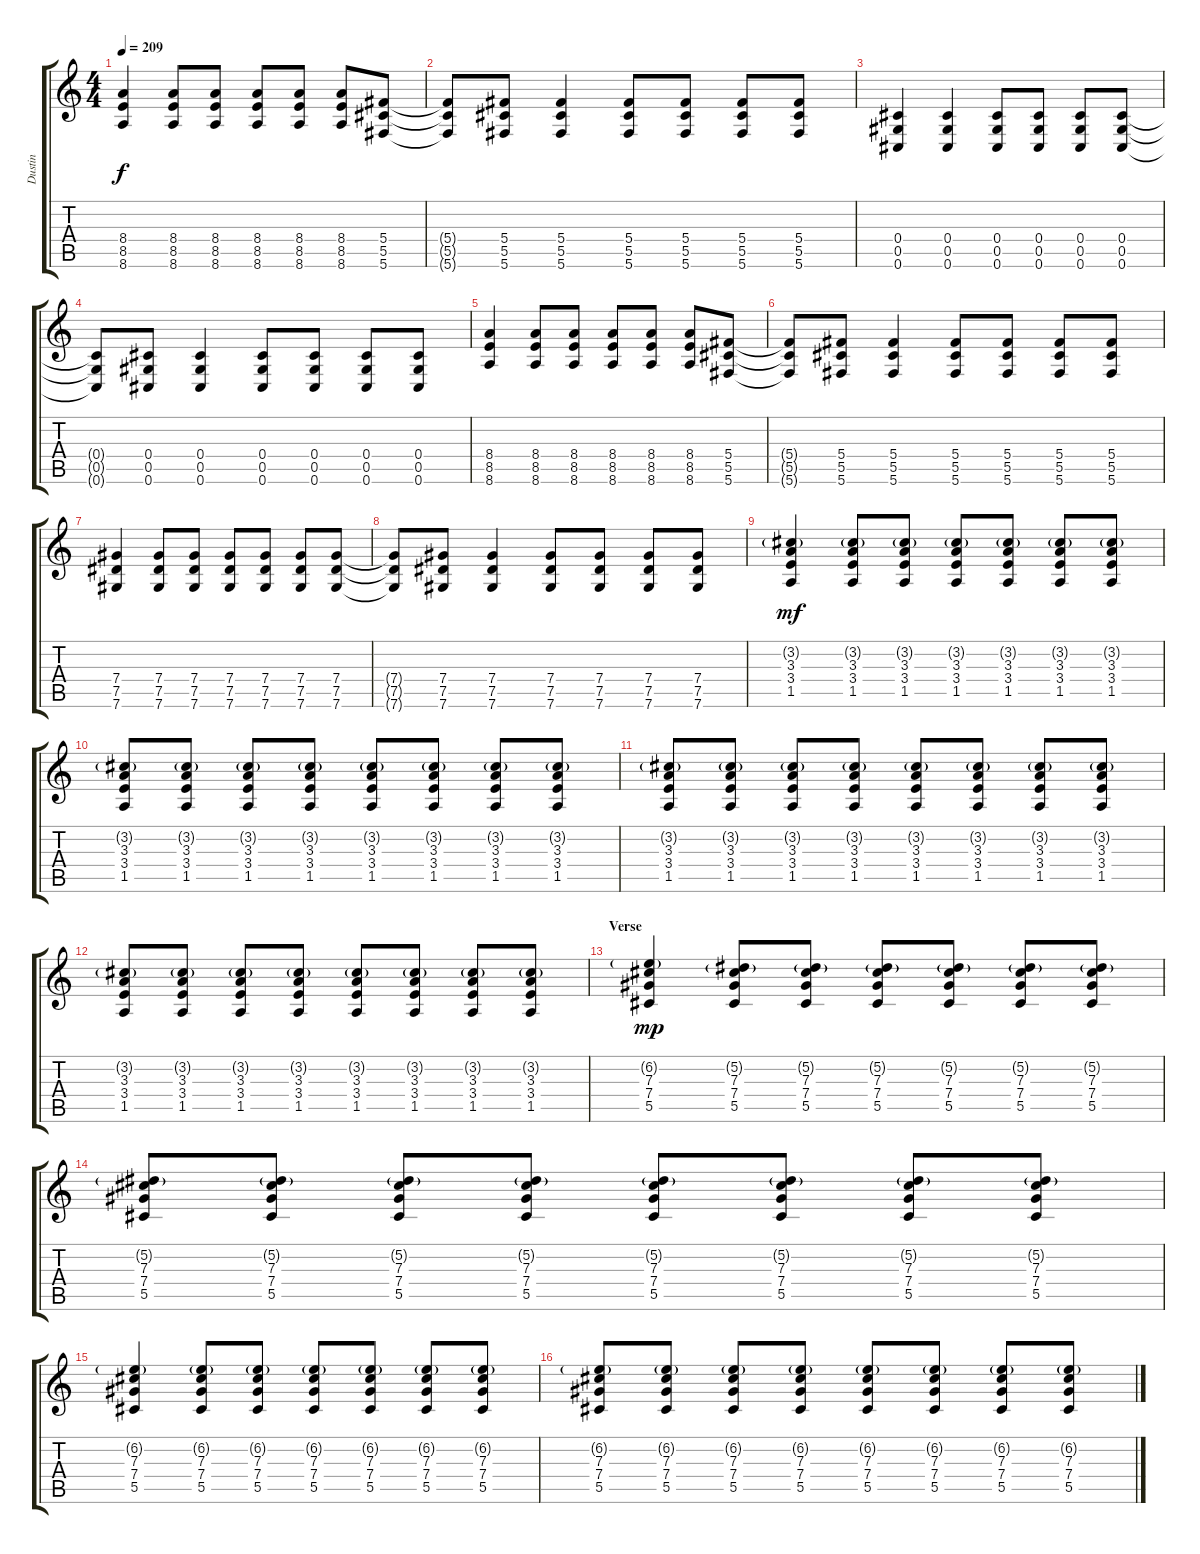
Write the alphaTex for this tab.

\track ("Dustin" "Dustin") {instrument overdrivenguitar}
\staff {score tabs}
\tuning (Eb4 Bb3 Gb3 Db3 Ab2 Db2) {hide}
\ts (4 4)
\tempo 209
\clef g2
\ks c
(8.4 8.5 8.6).4{dy f} (8.4 8.5 8.6).8 (8.4 8.5 8.6).8 (8.4 8.5 8.6).8 (8.4 8.5 8.6).8 (8.4 8.5 8.6).8 (5.4 5.5 5.6).8 |
(5.4{t} 5.5{t} 5.6{t}).8 (5.4 5.5 5.6).8 (5.4 5.5 5.6).4 (5.4 5.5 5.6).8 (5.4 5.5 5.6).8 (5.4 5.5 5.6).8 (5.4 5.5 5.6).8 |
(0.4 0.5 0.6).4 (0.4 0.5 0.6).4 (0.4 0.5 0.6).8 (0.4 0.5 0.6).8 (0.4 0.5 0.6).8 (0.4 0.5 0.6).8 |
(0.4{t} 0.5{t} 0.6{t}).8 (0.4 0.5 0.6).8 (0.4 0.5 0.6).4 (0.4 0.5 0.6).8 (0.4 0.5 0.6).8 (0.4 0.5 0.6).8 (0.4 0.5 0.6).8 |
(8.4 8.5 8.6).4 (8.4 8.5 8.6).8 (8.4 8.5 8.6).8 (8.4 8.5 8.6).8 (8.4 8.5 8.6).8 (8.4 8.5 8.6).8 (5.4 5.5 5.6).8 |
(5.4{t} 5.5{t} 5.6{t}).8 (5.4 5.5 5.6).8 (5.4 5.5 5.6).4 (5.4 5.5 5.6).8 (5.4 5.5 5.6).8 (5.4 5.5 5.6).8 (5.4 5.5 5.6).8 |
(7.4 7.5 7.6).4 (7.4 7.5 7.6).8 (7.4 7.5 7.6).8 (7.4 7.5 7.6).8 (7.4 7.5 7.6).8 (7.4 7.5 7.6).8 (7.4 7.5 7.6).8 |
(7.4{t} 7.5{t} 7.6{t}).8 (7.4 7.5 7.6).8 (7.4 7.5 7.6).4 (7.4 7.5 7.6).8 (7.4 7.5 7.6).8 (7.4 7.5 7.6).8 (7.4 7.5 7.6).8 |
(3.2{g} 3.3 3.4 1.5).4{dy mf} (3.2{g} 3.3 3.4 1.5).8 (3.2{g} 3.3 3.4 1.5).8 (3.2{g} 3.3 3.4 1.5).8 (3.2{g} 3.3 3.4 1.5).8 (3.2{g} 3.3 3.4 1.5).8 (3.2{g} 3.3 3.4 1.5).8 |
(3.2{g} 3.3 3.4 1.5).8 (3.2{g} 3.3 3.4 1.5).8 (3.2{g} 3.3 3.4 1.5).8 (3.2{g} 3.3 3.4 1.5).8 (3.2{g} 3.3 3.4 1.5).8 (3.2{g} 3.3 3.4 1.5).8 (3.2{g} 3.3 3.4 1.5).8 (3.2{g} 3.3 3.4 1.5).8 |
(3.2{g} 3.3 3.4 1.5).8 (3.2{g} 3.3 3.4 1.5).8 (3.2{g} 3.3 3.4 1.5).8 (3.2{g} 3.3 3.4 1.5).8 (3.2{g} 3.3 3.4 1.5).8 (3.2{g} 3.3 3.4 1.5).8 (3.2{g} 3.3 3.4 1.5).8 (3.2{g} 3.3 3.4 1.5).8 |
(3.2{g} 3.3 3.4 1.5).8 (3.2{g} 3.3 3.4 1.5).8 (3.2{g} 3.3 3.4 1.5).8 (3.2{g} 3.3 3.4 1.5).8 (3.2{g} 3.3 3.4 1.5).8 (3.2{g} 3.3 3.4 1.5).8 (3.2{g} 3.3 3.4 1.5).8 (3.2{g} 3.3 3.4 1.5).8 |
\section ("" "Verse")
(6.2{g} 7.3 7.4 5.5).4{dy mp} (5.2{g} 7.3 7.4 5.5).8 (5.2{g} 7.3 7.4 5.5).8 (5.2{g} 7.3 7.4 5.5).8 (5.2{g} 7.3 7.4 5.5).8 (5.2{g} 7.3 7.4 5.5).8 (5.2{g} 7.3 7.4 5.5).8 |
(5.2{g} 7.3 7.4 5.5).8 (5.2{g} 7.3 7.4 5.5).8 (5.2{g} 7.3 7.4 5.5).8 (5.2{g} 7.3 7.4 5.5).8 (5.2{g} 7.3 7.4 5.5).8 (5.2{g} 7.3 7.4 5.5).8 (5.2{g} 7.3 7.4 5.5).8 (5.2{g} 7.3 7.4 5.5).8 |
(6.2{g} 7.3 7.4 5.5).4 (6.2{g} 7.3 7.4 5.5).8 (6.2{g} 7.3 7.4 5.5).8 (6.2{g} 7.3 7.4 5.5).8 (6.2{g} 7.3 7.4 5.5).8 (6.2{g} 7.3 7.4 5.5).8 (6.2{g} 7.3 7.4 5.5).8 |
(6.2{g} 7.3 7.4 5.5).8 (6.2{g} 7.3 7.4 5.5).8 (6.2{g} 7.3 7.4 5.5).8 (6.2{g} 7.3 7.4 5.5).8 (6.2{g} 7.3 7.4 5.5).8 (6.2{g} 7.3 7.4 5.5).8 (6.2{g} 7.3 7.4 5.5).8 (6.2{g} 7.3 7.4 5.5).8
